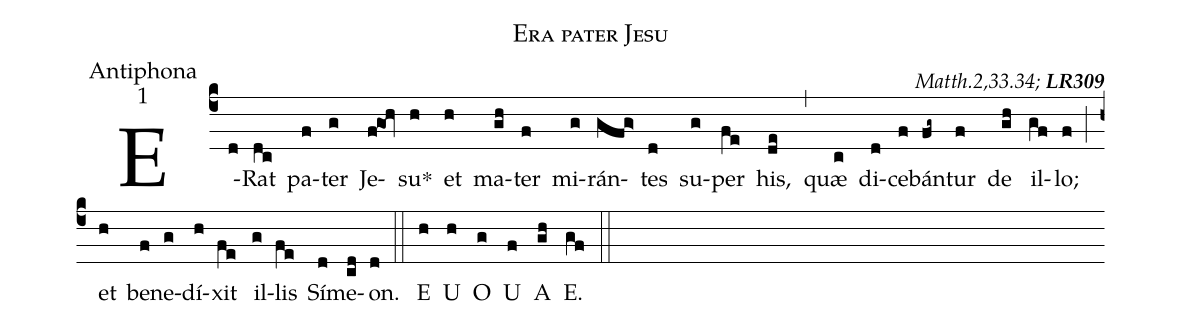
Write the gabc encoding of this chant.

name:Era pater Jesu;
office-part:Antiphona;
mode:1;
commentary:{\itshape\mdseries Matth.2,33.34;\/} {\bfseries LR309};
%%
(c4) E(d)Rat(dc) pa(f)ter(g) Je(f!go1!hv)su<sp>*</sp>(h) et(h) ma(gh)ter(f) mi(g)rán(gfg>)tes(d) su(g)per(fe) his,(de) (,)
quæ(c) di(d)ce(f)bán(fg~)tur(f) de(gh) il(gf)lo;(f) (;)
et(h) be(f)ne(g)dí(h)xit(fe) il(g)lis(fe) Sí(d)me(cd)on.(d)  (::)
<eu> E(h) U(h) O(g) U(f) A(gh) E.(gf) </eu> (::)
